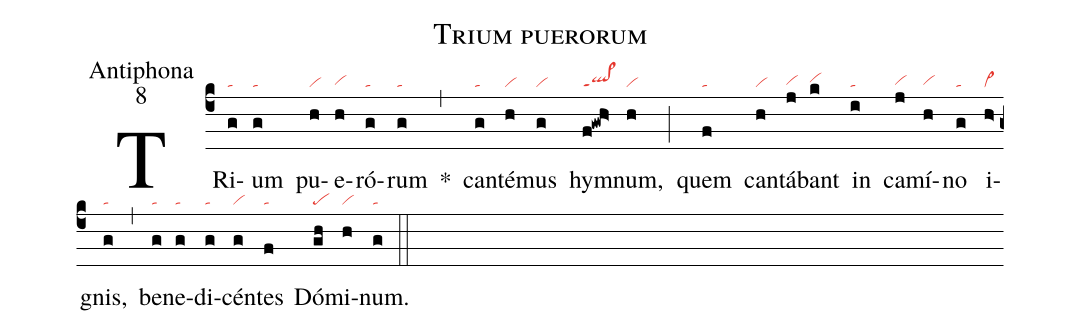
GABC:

name:Trium puerorum;
office-part:Antiphona;
mode:8;
nabc-lines: 1;
%%
(c4)
TRi(g|ta)um(g|ta) pu(h|vi)e(h|vihg)ró(g|ta)rum(g|ta) *(,)
can(g|ta)té(h|vi)mus(g|vi) hym(f!gwh>|ql>ppt1)num,(h|vi) (;)
quem(f|ta) can(h|vi)tá(j|vihg)bant(k|vihh) in(i|ta) ca(j|vihg)mí(h|vihg)no(g|ta) i(h>|vi>)gnis,(g|ta) (,)
be(g|ta)ne(g|ta)di(g|ta)cén(g|vi)tes(f|ta) Dó(gh|pe)mi(h|vi)num.(g|ta) (::)
